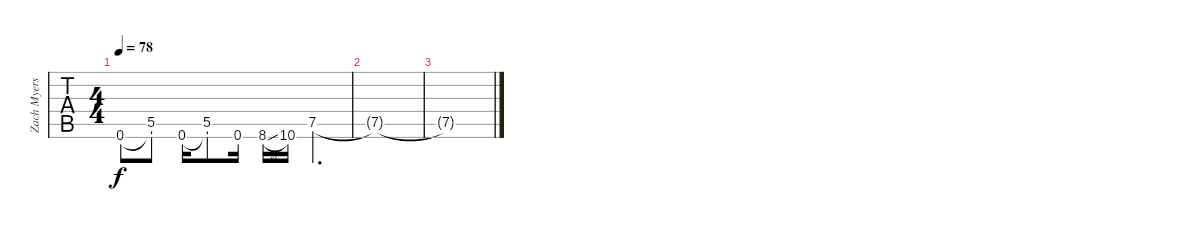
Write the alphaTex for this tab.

\track ("Zach Myers (Clean)" "Zach Myers") {instrument electricguitarclean}
\staff {tabs}
\tuning (E4 B3 G3 D3 A2 D2) {hide}
\ts (4 4)
\tempo 78
\clef g2
\ks c
0.6.8{dy f} (5.5 0.6{t}).8 0.6.16 (5.5 0.6{t}).8 0.6.16 8.6{sl}.16 10.6.16 7.5.4{d} |
7.5{t}.1 |
7.5{t}.1
